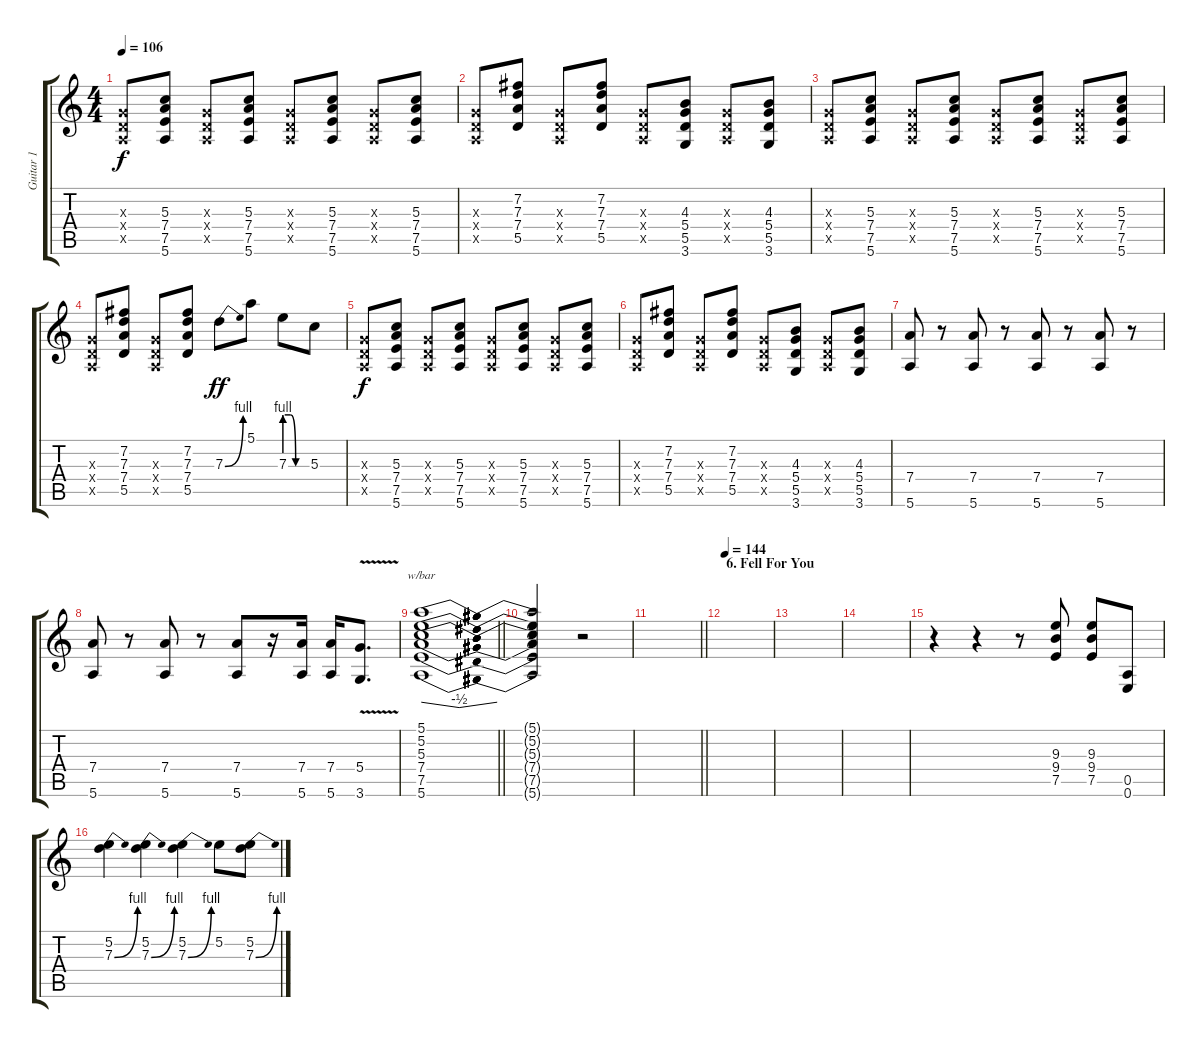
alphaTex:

\track ("Guitar 1" "Guitar 1") {instrument overdrivenguitar}
\staff {score tabs}
\tuning (E4 B3 G3 D3 A2 E2) {hide}
\ts (4 4)
\tempo 106
\clef g2
\ks c
(0.3{x} 0.4{x} 0.5{x}).8{dy f} (5.3 7.4 7.5 5.6).8 (0.3{x} 0.4{x} 0.5{x}).8 (5.3 7.4 7.5 5.6).8 (0.3{x} 0.4{x} 0.5{x}).8 (5.3 7.4 7.5 5.6).8 (0.3{x} 0.4{x} 0.5{x}).8 (5.3 7.4 7.5 5.6).8 |
(0.3{x} 0.4{x} 0.5{x}).8 (7.2 7.3 7.4 5.5).8 (0.3{x} 0.4{x} 0.5{x}).8 (7.2 7.3 7.4 5.5).8 (0.3{x} 0.4{x} 0.5{x}).8 (4.3 5.4 5.5 3.6).8 (0.3{x} 0.4{x} 0.5{x}).8 (4.3 5.4 5.5 3.6).8 |
(0.3{x} 0.4{x} 0.5{x}).8 (5.3 7.4 7.5 5.6).8 (0.3{x} 0.4{x} 0.5{x}).8 (5.3 7.4 7.5 5.6).8 (0.3{x} 0.4{x} 0.5{x}).8 (5.3 7.4 7.5 5.6).8 (0.3{x} 0.4{x} 0.5{x}).8 (5.3 7.4 7.5 5.6).8 |
(0.3{x} 0.4{x} 0.5{x}).8 (7.2 7.3 7.4 5.5).8 (0.3{x} 0.4{x} 0.5{x}).8 (7.2 7.3 7.4 5.5).8 7.3{be (bend 0 0 60 4)}.8{dy ff} 5.1.8 7.3{be (custom 0 4 15 4 30 0 60 0)}.8 5.3.8 |
(0.3{x} 0.4{x} 0.5{x}).8{dy f} (5.3 7.4 7.5 5.6).8 (0.3{x} 0.4{x} 0.5{x}).8 (5.3 7.4 7.5 5.6).8 (0.3{x} 0.4{x} 0.5{x}).8 (5.3 7.4 7.5 5.6).8 (0.3{x} 0.4{x} 0.5{x}).8 (5.3 7.4 7.5 5.6).8 |
(0.3{x} 0.4{x} 0.5{x}).8 (7.2 7.3 7.4 5.5).8 (0.3{x} 0.4{x} 0.5{x}).8 (7.2 7.3 7.4 5.5).8 (0.3{x} 0.4{x} 0.5{x}).8 (4.3 5.4 5.5 3.6).8 (0.3{x} 0.4{x} 0.5{x}).8 (4.3 5.4 5.5 3.6).8 |
(7.4 5.6).8 r.8 (7.4 5.6).8 r.8 (7.4 5.6).8 r.8 (7.4 5.6).8 r.8 |
(7.4 5.6).8 r.8 (7.4 5.6).8 r.8 (7.4 5.6).8 r.16 (7.4 5.6).16 (7.4 5.6).16 (5.4{v} 3.6{v}).8{d} |
\barLineRight lightlight
(5.1 5.2 5.3 7.4 7.5 5.6).1{tbe (dip default 0 0 30 -2 60 0)} |
(5.1{t} 5.2{t} 5.3{t} 7.4{t} 7.5{t} 5.6{t}).2 r.2 |
\barLineRight lightlight
|
\section ("" "6. Fell For You")
\tempo 144
|
|
|
r.4 r.4 r.8 (9.3 9.4 7.5).8 (9.3 9.4 7.5).8 (0.5 0.6).8 |
(5.2 7.3{be (bend 0 0 60 4)}).4 (5.2 7.3{be (bend 0 0 60 4)}).4 (5.2 7.3{be (bend 0 0 60 4)}).4 5.2.8 (5.2 7.3{be (bend 0 0 60 4)}).8
